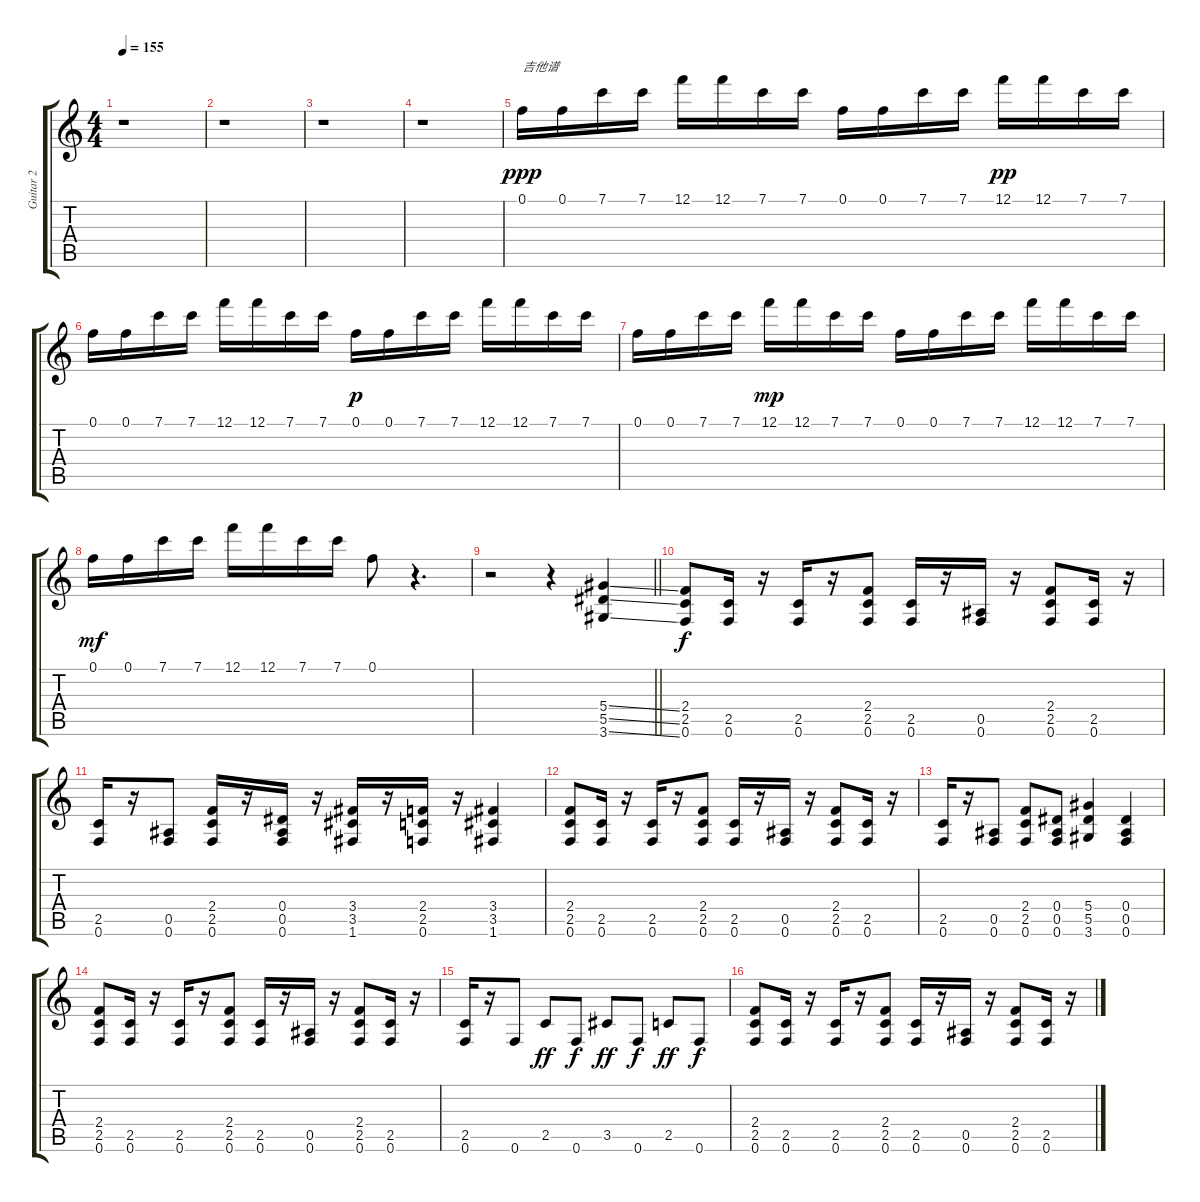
\track ("Guitar 2" "Guitar 2") {instrument distortionguitar}
\staff {score tabs}
\tuning (F4 C4 Ab3 Eb3 Bb2 F2) {hide}
\ts (4 4)
\section ("" "")
\tempo 155
\clef g2
\ks c
r.1{dy ppp instrument distortionguitar} |
r.1 |
r.1 |
r.1 |
0.1.16{txt "吉他谱"} 0.1.16 7.1.16 7.1.16 12.1.16 12.1.16 7.1.16 7.1.16 0.1.16 0.1.16 7.1.16 7.1.16 12.1.16{dy pp} 12.1.16 7.1.16 7.1.16 |
0.1.16 0.1.16 7.1.16 7.1.16 12.1.16 12.1.16 7.1.16 7.1.16 0.1.16{dy p} 0.1.16 7.1.16 7.1.16 12.1.16 12.1.16 7.1.16 7.1.16 |
0.1.16 0.1.16 7.1.16 7.1.16 12.1.16{dy mp} 12.1.16 7.1.16 7.1.16 0.1.16 0.1.16 7.1.16 7.1.16 12.1.16 12.1.16 7.1.16 7.1.16 |
0.1.16{dy mf} 0.1.16 7.1.16 7.1.16 12.1.16 12.1.16 7.1.16 7.1.16 0.1.8 r.4{d} |
\barLineRight lightlight
r.2 r.4 (5.4{ss} 5.5{ss} 3.6{ss}).4 |
\section ("" "")
(2.4 2.5 0.6).8{dy f} (2.5 0.6).16 r.16 (2.5 0.6).16 r.16 (2.4 2.5 0.6).8 (2.5 0.6).16 r.16 (0.5 0.6).16 r.16 (2.4 2.5 0.6).8 (2.5 0.6).16 r.16 |
(2.5 0.6).16 r.16 (0.5 0.6).8 (2.4 2.5 0.6).16 r.16 (0.4 0.5 0.6).16 r.16 (3.4 3.5 1.6).16 r.16 (2.4 2.5 0.6).16 r.16 (3.4 3.5 1.6).4 |
(2.4 2.5 0.6).8 (2.5 0.6).16 r.16 (2.5 0.6).16 r.16 (2.4 2.5 0.6).8 (2.5 0.6).16 r.16 (0.5 0.6).16 r.16 (2.4 2.5 0.6).8 (2.5 0.6).16 r.16 |
(2.5 0.6).16 r.16 (0.5 0.6).8 (2.4 2.5 0.6).8 (0.4 0.5 0.6).8 (5.4 5.5 3.6).4 (0.4 0.5 0.6).4 |
(2.4 2.5 0.6).8 (2.5 0.6).16 r.16 (2.5 0.6).16 r.16 (2.4 2.5 0.6).8 (2.5 0.6).16 r.16 (0.5 0.6).16 r.16 (2.4 2.5 0.6).8 (2.5 0.6).16 r.16 |
(2.5 0.6).16 r.16 0.6.8 2.5.8{dy ff} 0.6.8{dy f} 3.5.8{dy ff} 0.6.8{dy f} 2.5.8{dy ff} 0.6.8{dy f} |
(2.4 2.5 0.6).8 (2.5 0.6).16 r.16 (2.5 0.6).16 r.16 (2.4 2.5 0.6).8 (2.5 0.6).16 r.16 (0.5 0.6).16 r.16 (2.4 2.5 0.6).8 (2.5 0.6).16 r.16
